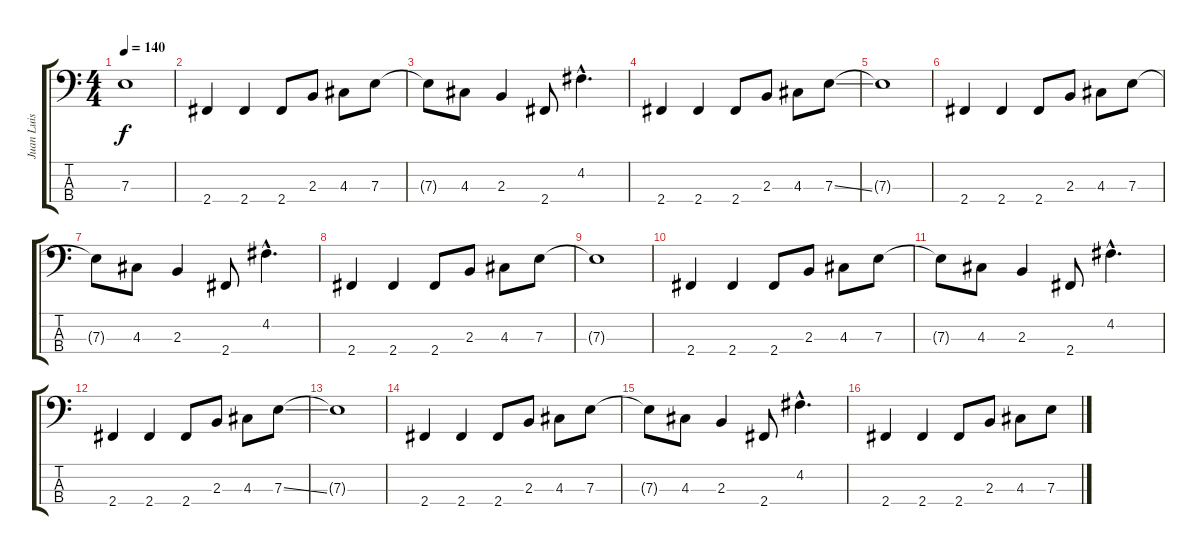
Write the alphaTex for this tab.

\track ("Juan Luis Serrano" "Juan Luis ") {instrument electricbasspick}
\staff {score tabs}
\tuning (G2 D2 A1 E1) {hide}
\ts (4 4)
\tempo 140
\clef f4
\ks c
7.3{t}.1{dy f} |
2.4.4 2.4.4 2.4.8 2.3.8 4.3.8 7.3.8 |
7.3{t}.8 4.3.8 2.3.4 2.4.8 4.2{hac}.4{d} |
2.4.4 2.4.4 2.4.8 2.3.8 4.3.8 7.3{ss}.8 |
7.3{t}.1 |
2.4.4 2.4.4 2.4.8 2.3.8 4.3.8 7.3.8 |
7.3{t}.8 4.3.8 2.3.4 2.4.8 4.2{hac}.4{d} |
2.4.4 2.4.4 2.4.8 2.3.8 4.3.8 7.3.8 |
7.3{t}.1 |
2.4.4 2.4.4 2.4.8 2.3.8 4.3.8 7.3.8 |
7.3{t}.8 4.3.8 2.3.4 2.4.8 4.2{hac}.4{d} |
2.4.4 2.4.4 2.4.8 2.3.8 4.3.8 7.3{ss}.8 |
7.3{t}.1 |
2.4.4 2.4.4 2.4.8 2.3.8 4.3.8 7.3.8 |
7.3{t}.8 4.3.8 2.3.4 2.4.8 4.2{hac}.4{d} |
2.4.4 2.4.4 2.4.8 2.3.8 4.3.8 7.3.8
